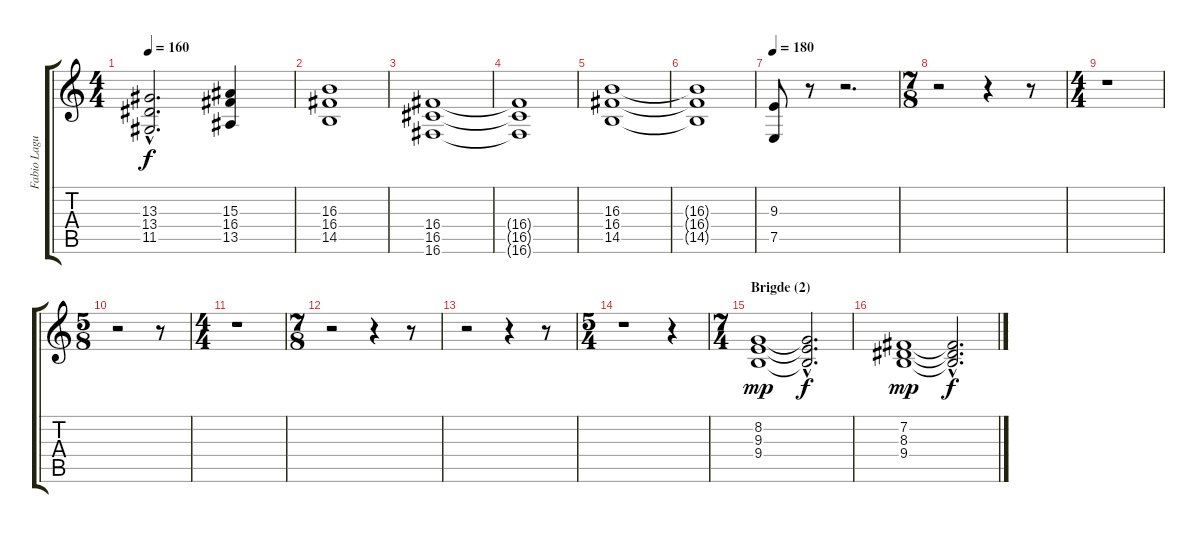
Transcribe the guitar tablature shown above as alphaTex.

\track ("Fabio Laguna" "Fabio Lagu") {instrument violin}
\staff {score tabs}
\tuning (E4 B3 G3 D3 A2 D2) {hide}
\ts (4 4)
\tempo 160
\clef g2
\ks c
(13.3{hac} 13.4{hac} 11.5{hac}).2{d dy f} (15.3 16.4 13.5).4 |
(16.3 16.4 14.5).1 |
(16.4 16.5 16.6).1 |
(16.4{t} 16.5{t} 16.6{t}).1 |
(16.3 16.4 14.5).1 |
(16.3{t} 16.4{t} 14.5{t}).1 |
\tempo 180
(9.3 7.5).8 r.8 r.2{d} |
\ts (7 8)
r.2 r.4 r.8 |
\ts (4 4)
r.1 |
\ts (5 8)
r.2 r.8 |
\ts (4 4)
r.1 |
\ts (7 8)
r.2 r.4 r.8 |
r.2 r.4 r.8 |
\ts (5 4)
r.1 r.4 |
\ts (7 4)
\section ("" "Brigde (2)")
(8.2 9.3 9.4).1{dy mp} (8.2{hac t} 9.3{hac t} 9.4{hac t}).2{d dy f} |
(7.2 8.3 9.4).1{dy mp} (7.2{hac t} 8.3{hac t} 9.4{hac t}).2{d dy f}
